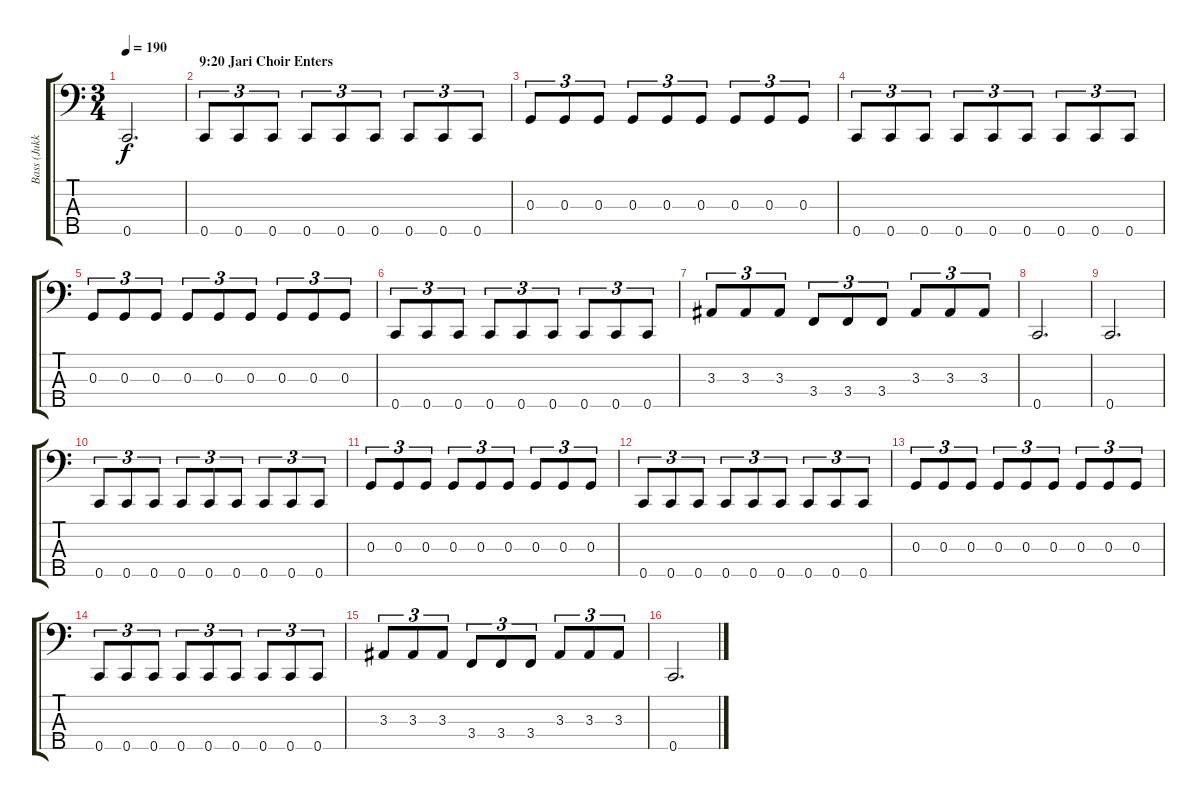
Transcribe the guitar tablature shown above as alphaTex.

\track ("Bass (Jukka)" "Bass (Jukk") {instrument electricbassfinger}
\staff {score tabs}
\tuning (F2 C2 G1 D1 C1) {hide}
\ts (3 4)
\tempo 190
\clef f4
\ks c
0.5.2{d dy f} |
\section ("" "9:20 Jari Choir Enters")
0.5.8{tu (3 2)} 0.5.8{tu (3 2)} 0.5.8{tu (3 2)} 0.5.8{tu (3 2)} 0.5.8{tu (3 2)} 0.5.8{tu (3 2)} 0.5.8{tu (3 2)} 0.5.8{tu (3 2)} 0.5.8{tu (3 2)} |
0.3.8{tu (3 2)} 0.3.8{tu (3 2)} 0.3.8{tu (3 2)} 0.3.8{tu (3 2)} 0.3.8{tu (3 2)} 0.3.8{tu (3 2)} 0.3.8{tu (3 2)} 0.3.8{tu (3 2)} 0.3.8{tu (3 2)} |
0.5.8{tu (3 2)} 0.5.8{tu (3 2)} 0.5.8{tu (3 2)} 0.5.8{tu (3 2)} 0.5.8{tu (3 2)} 0.5.8{tu (3 2)} 0.5.8{tu (3 2)} 0.5.8{tu (3 2)} 0.5.8{tu (3 2)} |
0.3.8{tu (3 2)} 0.3.8{tu (3 2)} 0.3.8{tu (3 2)} 0.3.8{tu (3 2)} 0.3.8{tu (3 2)} 0.3.8{tu (3 2)} 0.3.8{tu (3 2)} 0.3.8{tu (3 2)} 0.3.8{tu (3 2)} |
0.5.8{tu (3 2)} 0.5.8{tu (3 2)} 0.5.8{tu (3 2)} 0.5.8{tu (3 2)} 0.5.8{tu (3 2)} 0.5.8{tu (3 2)} 0.5.8{tu (3 2)} 0.5.8{tu (3 2)} 0.5.8{tu (3 2)} |
3.3.8{tu (3 2)} 3.3.8{tu (3 2)} 3.3.8{tu (3 2)} 3.4.8{tu (3 2)} 3.4.8{tu (3 2)} 3.4.8{tu (3 2)} 3.3.8{tu (3 2)} 3.3.8{tu (3 2)} 3.3.8{tu (3 2)} |
0.5.2{d} |
0.5.2{d} |
0.5.8{tu (3 2)} 0.5.8{tu (3 2)} 0.5.8{tu (3 2)} 0.5.8{tu (3 2)} 0.5.8{tu (3 2)} 0.5.8{tu (3 2)} 0.5.8{tu (3 2)} 0.5.8{tu (3 2)} 0.5.8{tu (3 2)} |
0.3.8{tu (3 2)} 0.3.8{tu (3 2)} 0.3.8{tu (3 2)} 0.3.8{tu (3 2)} 0.3.8{tu (3 2)} 0.3.8{tu (3 2)} 0.3.8{tu (3 2)} 0.3.8{tu (3 2)} 0.3.8{tu (3 2)} |
0.5.8{tu (3 2)} 0.5.8{tu (3 2)} 0.5.8{tu (3 2)} 0.5.8{tu (3 2)} 0.5.8{tu (3 2)} 0.5.8{tu (3 2)} 0.5.8{tu (3 2)} 0.5.8{tu (3 2)} 0.5.8{tu (3 2)} |
0.3.8{tu (3 2)} 0.3.8{tu (3 2)} 0.3.8{tu (3 2)} 0.3.8{tu (3 2)} 0.3.8{tu (3 2)} 0.3.8{tu (3 2)} 0.3.8{tu (3 2)} 0.3.8{tu (3 2)} 0.3.8{tu (3 2)} |
0.5.8{tu (3 2)} 0.5.8{tu (3 2)} 0.5.8{tu (3 2)} 0.5.8{tu (3 2)} 0.5.8{tu (3 2)} 0.5.8{tu (3 2)} 0.5.8{tu (3 2)} 0.5.8{tu (3 2)} 0.5.8{tu (3 2)} |
3.3.8{tu (3 2)} 3.3.8{tu (3 2)} 3.3.8{tu (3 2)} 3.4.8{tu (3 2)} 3.4.8{tu (3 2)} 3.4.8{tu (3 2)} 3.3.8{tu (3 2)} 3.3.8{tu (3 2)} 3.3.8{tu (3 2)} |
0.5.2{d}
